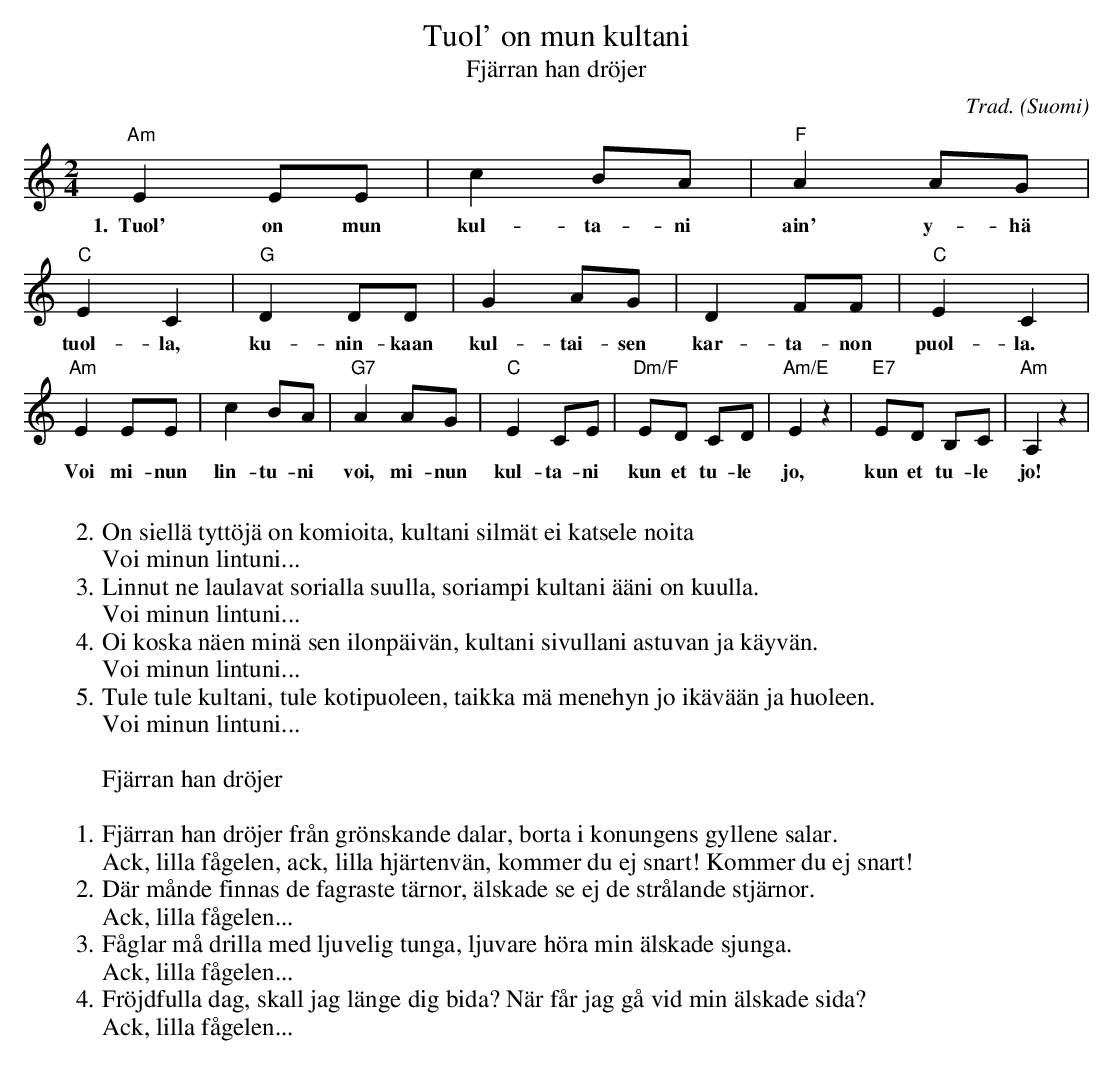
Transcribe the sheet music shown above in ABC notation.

X:1
T:Tuol' on mun kultani
T:Fjärran han dröjer
C:Trad.
O:Suomi
M:2/4
L:1/8
K:Am
"Am" E2 EE | c2 BA | "F" A2 AG | "C" E2 C2 | "G" D2 DD | G2 AG | D2 FF | "C" E2 C2 |
w:1.~~Tuol' on mun | kul-ta-ni | ain' y-hä | tuol-la, | ku-nin-kaan | kul-tai-sen | kar-ta-non | puol-la. |
"Am" E2 EE | c2 BA | "G7" A2 AG | "C" E2 CE | "Dm/F" ED CD | "Am/E" E2 z2 | "E7" ED B,C | "Am" A,2 z2 |
w:Voi mi-nun | lin-tu-ni | voi, mi-nun | kul-ta-ni | kun et tu-le | jo, | kun et tu-le | jo!
W:
W:2. On siellä tyttöjä on komioita, kultani silmät ei katsele noita
W:Voi minun lintuni...
W:3. Linnut ne laulavat sorialla suulla, soriampi kultani ääni on kuulla.
W:Voi minun lintuni...
W:4. Oi koska näen minä sen ilonpäivän, kultani sivullani astuvan ja käyvän.
W:Voi minun lintuni...
W:5. Tule tule kultani, tule kotipuoleen, taikka mä menehyn jo ikävään ja huoleen.
W:Voi minun lintuni...
W:
W:Fjärran han dröjer
W:
W:1. Fjärran han dröjer från grönskande dalar, borta i konungens gyllene salar.
W:Ack, lilla fågelen, ack, lilla hjärtenvän, kommer du ej snart! Kommer du ej snart!
W:2. Där månde finnas de fagraste tärnor, älskade se ej de strålande stjärnor.
W:Ack, lilla fågelen...
W:3. Fåglar må drilla med ljuvelig tunga, ljuvare höra min älskade sjunga.
W:Ack, lilla fågelen...
W:4. Fröjdfulla dag, skall jag länge dig bida? När får jag gå vid min älskade sida?
W:Ack, lilla fågelen...
